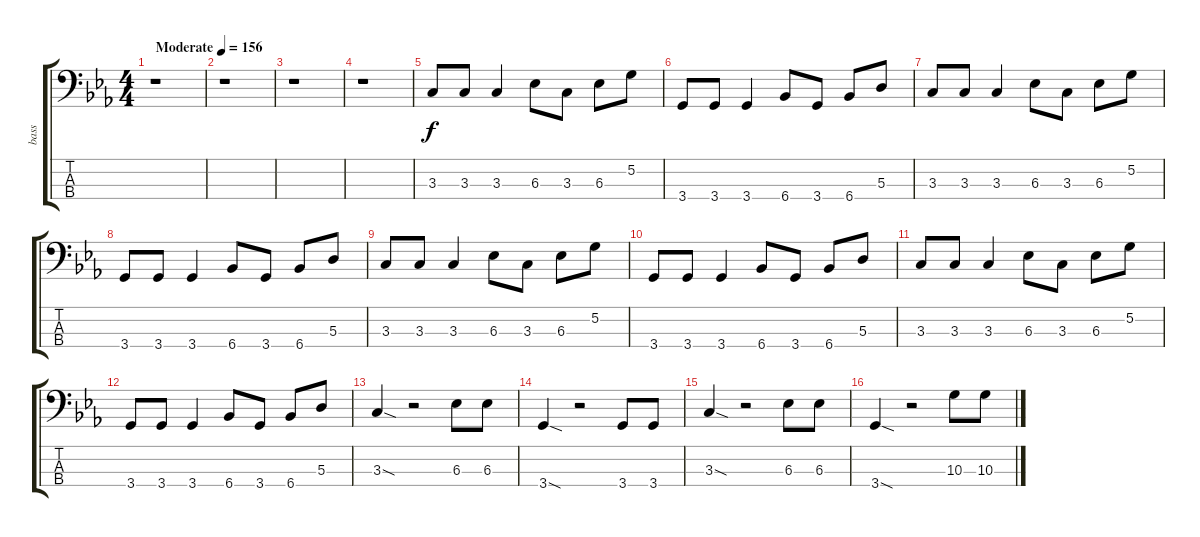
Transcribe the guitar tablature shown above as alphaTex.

\track ("bass" "bass") {instrument electricbasspick}
\staff {score tabs}
\tuning (G2 D2 A1 E1) {hide}
\ts (4 4)
\tempo (156 "Moderate")
\clef f4
\ks eb
r.1{dy f instrument electricbasspick} |
r.1 |
r.1 |
r.1 |
3.3.8 3.3.8 3.3.4 6.3.8 3.3.8 6.3.8 5.2.8 |
3.4.8 3.4.8 3.4.4 6.4.8 3.4.8 6.4.8 5.3.8 |
3.3.8 3.3.8 3.3.4 6.3.8 3.3.8 6.3.8 5.2.8 |
3.4.8 3.4.8 3.4.4 6.4.8 3.4.8 6.4.8 5.3.8 |
3.3.8 3.3.8 3.3.4 6.3.8 3.3.8 6.3.8 5.2.8 |
3.4.8 3.4.8 3.4.4 6.4.8 3.4.8 6.4.8 5.3.8 |
3.3.8 3.3.8 3.3.4 6.3.8 3.3.8 6.3.8 5.2.8 |
3.4.8 3.4.8 3.4.4 6.4.8 3.4.8 6.4.8 5.3.8 |
3.3{sod}.4 r.2 6.3.8 6.3.8 |
3.4{sod}.4 r.2 3.4.8 3.4.8 |
3.3{sod}.4 r.2 6.3.8 6.3.8 |
3.4{sod}.4 r.2 10.3.8 10.3.8
